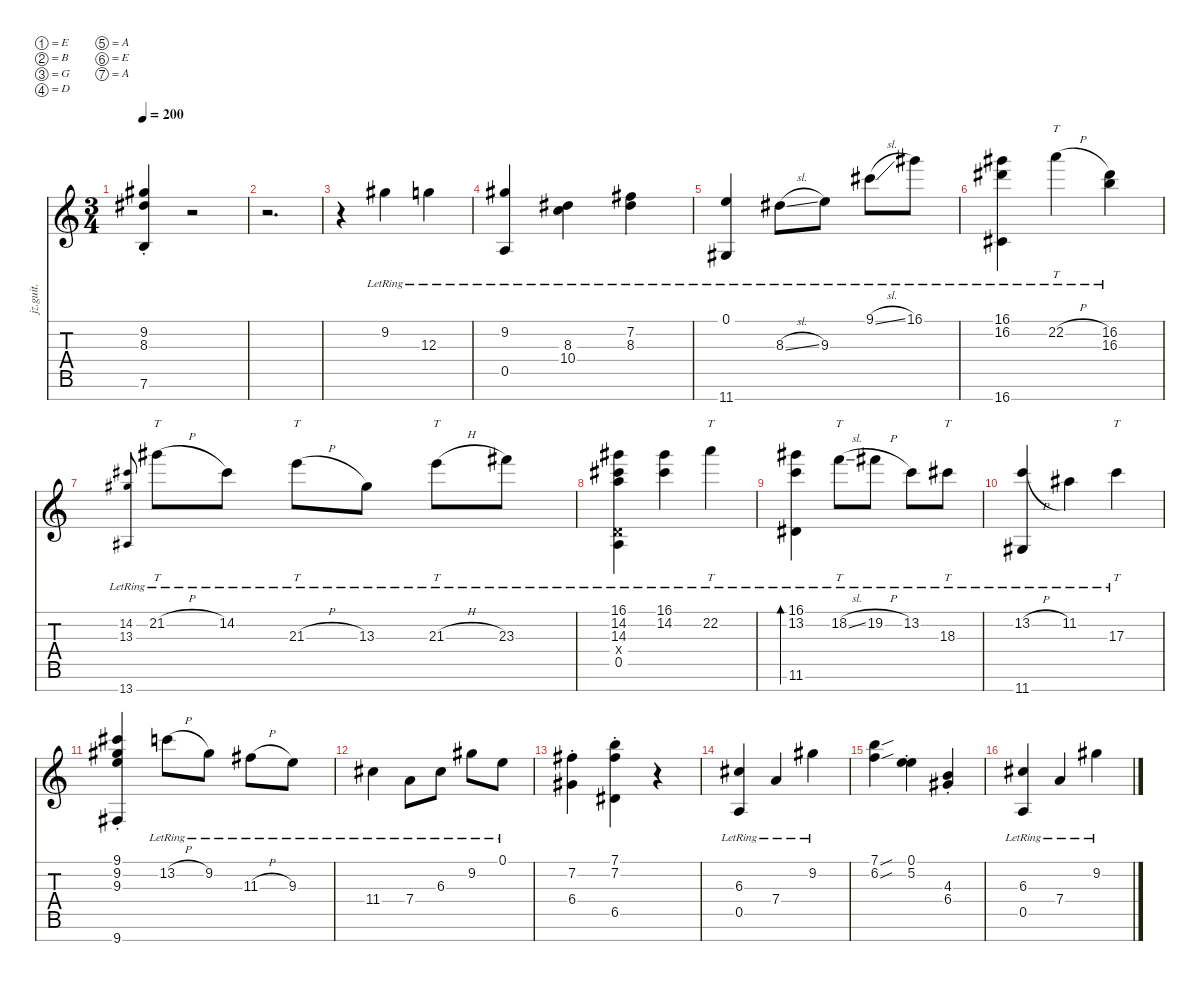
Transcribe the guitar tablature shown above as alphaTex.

\defaultSystemsLayout 4
\hideDynamics
\bracketExtendMode nobrackets
\track ("Life is Roblox" "jz.guit.") {instrument electricguitarjazz}
\staff {score tabs}
\tuning (E4 B3 G3 D3 A2 E2 A1)
\ts (3 4)
\tempo 200
\clef g2
\ks c
(9.2{st acc #} 8.3{st acc #} 7.6{st}).4{dy mf beam Up} r.2{beam Down} |
r.2{d beam Down} |
r.4{beam Down} 9.2{lr acc #}.4{beam Down} 12.3{lr}.4{beam Down} |
(9.2{lr acc #} 0.5{lr}).4{beam Up} (8.3{lr acc #} 10.4{lr}).4{beam Down} (7.2{lr acc #} 8.3{lr acc #}).4{beam Down} |
(0.1{lr} 11.7{lr acc #}).4{beam Up} 8.3{sl lr acc #}.8{beam Down} 9.3{lr}.8{beam Down} 9.1{sl lr acc #}.8{beam Down} 16.1{lr acc #}.8{beam Down} |
(16.1{lr acc #} 16.2{lr acc #} 16.7{lr acc #}).4{beam Down} 22.2{h lr}.4{tt beam Down} (16.2{lr acc #} 16.3{lr}).4{beam Down} |
(14.2{lr acc #} 13.3{lr acc #} 13.7{lr acc #}).8{gr onbeat beam Up} 21.2{h lr acc #}.8{tt beam Down} 14.2{lr acc #}.8{beam Down} 21.3{h lr}.8{tt beam Down} 13.3{lr acc #}.8{beam Down} 21.3{h lr}.8{tt beam Down} 23.3{lr acc #}.8{beam Down} |
(16.1{lr acc #} 14.2{lr acc #} 14.3{lr} 0.4{x} 0.5{lr}).4{beam Down} (16.1{lr acc #} 14.2{lr acc #}).4{beam Down} 22.2{lr}.4{tt beam Down} |
(16.1{lr acc #} 13.2{lr} 11.6{lr acc #}).4{bd 64 beam Down} 18.2{sl lr}.8{tt beam Down} 19.2{h lr acc #}.8{beam Down} 13.2{lr}.8{beam Down} 18.3{lr acc #}.8{tt beam Down} |
(13.2{h lr} 11.7{lr acc #}).4{beam Up} 11.2{lr acc #}.4{beam Down} 17.3{lr}.4{tt beam Down} |
(9.1{st acc #} 9.2{st acc #} 9.3{st} 9.7{st acc #}).4{beam Up} 13.2{h lr}.8{beam Down} 9.2{lr acc #}.8{beam Down} 11.3{h lr acc #}.8{beam Down} 9.3{lr}.8{beam Down} |
11.4{lr acc #}.4{beam Down} 7.4{lr}.8{beam Down} 6.3{lr acc #}.8{beam Down} 9.2{lr acc #}.8{beam Down} 0.1{lr}.8{beam Down} |
(7.2{st acc #} 6.4{st acc #}).4{beam Down} (7.1{st} 7.2{st acc #} 6.5{st acc #}).4{beam Down} r.4{beam Down} |
(6.3{lr acc #} 0.5{lr}).4{beam Up} 7.4{lr}.4{beam Up} 9.2{lr acc #}.4{beam Down} |
(7.1{sou} 6.2{sou}).4{beam Down} (0.1{st} 5.2{st}).4{beam Down} (4.3{st} 6.4{st acc #}).4{beam Up} |
(6.3{lr acc #} 0.5{lr}).4{beam Up} 7.4{lr}.4{beam Up} 9.2{lr acc #}.4{beam Down}
